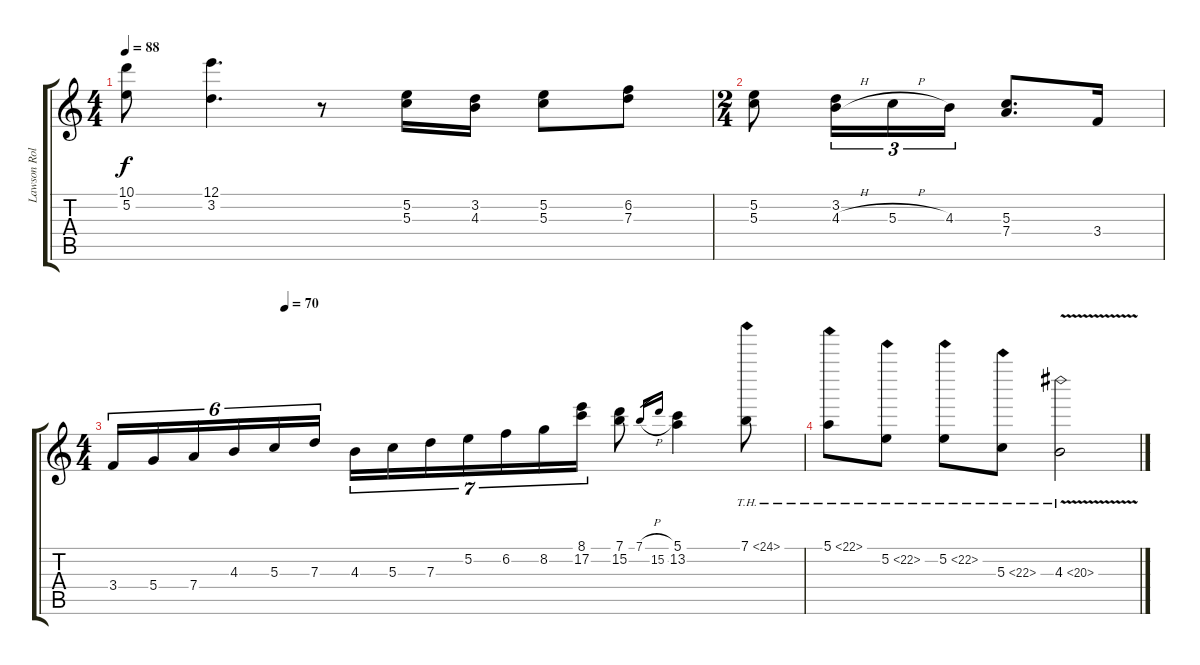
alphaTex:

\track ("Lawson Rollins - Guitar" "Lawson Rol") {instrument acousticguitarnylon}
\staff {score tabs}
\tuning (E4 B3 G3 D3 A2 E2) {hide}
\ts (4 4)
\tempo 88
\clef g2
\ks aminor
(10.1 5.2).8{dy f} (12.1 3.2).4{d} r.8 (5.2 5.3).16 (3.2 4.3).16 (5.2 5.3).8 (6.2 7.3).8 |
\ts (2 4)
(5.2 5.3).8 (3.2 4.3{h}).16{tu (3 2)} 5.3{h}.16{tu (3 2)} 4.3.16{tu (3 2)} (5.3 7.4).8{d} 3.4.16 |
\ts (4 4)
\tempo (70 0.25)
3.4.16{tu (6 4)} 5.4.16{tu (6 4)} 7.4.16{tu (6 4)} 4.3.16{tu (6 4)} 5.3.16{tu (6 4)} 7.3.16{tu (6 4)} 4.3.16{tu (7 4)} 5.3.16{tu (7 4)} 7.3.16{tu (7 4)} 5.2.16{tu (7 4)} 6.2.16{tu (7 4)} 8.2.16{tu (7 4)} (8.1 17.2).16{tu (7 4)} (7.1 15.2).8 7.1{h}.16{gr} 15.2.16{gr} (5.1 13.2).4 7.1{th 17}.8 |
5.1{th 17}.8 5.2{th 17}.8 5.2{th 17}.8 5.3{th 17}.8 4.3{th 16 v}.2
